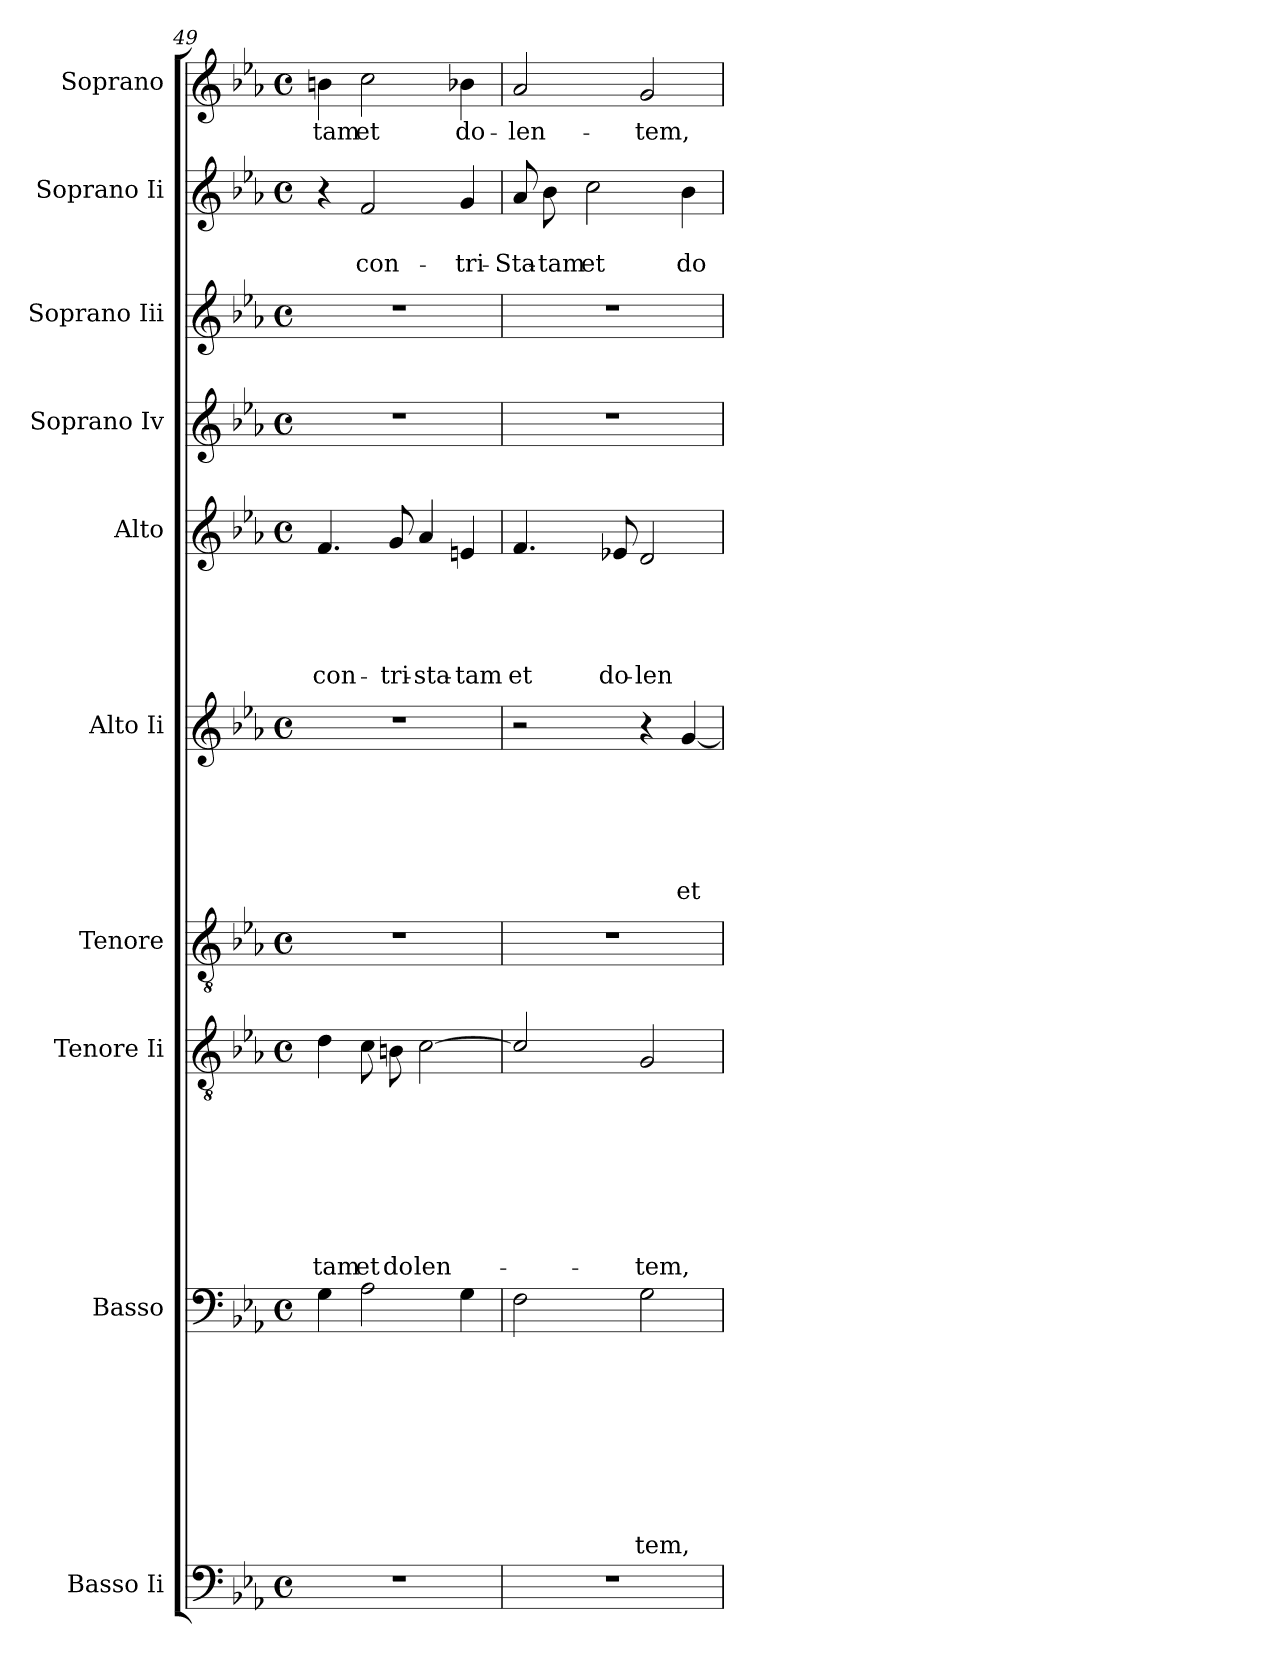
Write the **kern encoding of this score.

**kern	**kern	**text	**text	**text	**text	**text	**text	**text	**text	**text	**kern	**text	**text	**text	**text	**text	**text	**text	**text	**kern	**kern	**text	**text	**text	**text	**text	**text	**kern	**text	**text	**text	**text	**text	**kern	**kern	**kern	**text	**text	**kern	**text
*part10	*part9	*part9	*part9	*part9	*part9	*part9	*part9	*part9	*part9	*part9	*part8	*part8	*part8	*part8	*part8	*part8	*part8	*part8	*part8	*part7	*part6	*part6	*part6	*part6	*part6	*part6	*part6	*part5	*part5	*part5	*part5	*part5	*part5	*part4	*part3	*part2	*part2	*part2	*part1	*part1
*staff10	*staff9	*staff9	*staff9	*staff9	*staff9	*staff9	*staff9	*staff9	*staff9	*staff9	*staff8	*staff8	*staff8	*staff8	*staff8	*staff8	*staff8	*staff8	*staff8	*staff7	*staff6	*staff6	*staff6	*staff6	*staff6	*staff6	*staff6	*staff5	*staff5	*staff5	*staff5	*staff5	*staff5	*staff4	*staff3	*staff2	*staff2	*staff2	*staff1	*staff1
*I"Basso Ii	*I"Basso	*	*	*	*	*	*	*	*	*	*I"Tenore Ii	*	*	*	*	*	*	*	*	*I"Tenore	*I"Alto Ii	*	*	*	*	*	*	*I"Alto	*	*	*	*	*	*I"Soprano Iv	*I"Soprano Iii	*I"Soprano Ii	*	*	*I"Soprano	*
*clefF4	*clefF4	*	*	*	*	*	*	*	*	*	*clefGv2	*	*	*	*	*	*	*	*	*clefGv2	*clefG2	*	*	*	*	*	*	*clefG2	*	*	*	*	*	*clefG2	*clefG2	*clefG2	*	*	*clefG2	*
*k[b-e-a-]	*k[b-e-a-]	*	*	*	*	*	*	*	*	*	*k[b-e-a-]	*	*	*	*	*	*	*	*	*k[b-e-a-]	*k[b-e-a-]	*	*	*	*	*	*	*k[b-e-a-]	*	*	*	*	*	*k[b-e-a-]	*k[b-e-a-]	*k[b-e-a-]	*	*	*k[b-e-a-]	*
*E-:	*E-:	*	*	*	*	*	*	*	*	*	*E-:	*	*	*	*	*	*	*	*	*E-:	*E-:	*	*	*	*	*	*	*E-:	*	*	*	*	*	*E-:	*E-:	*E-:	*	*	*E-:	*
*M4/4	*M4/4	*	*	*	*	*	*	*	*	*	*M4/4	*	*	*	*	*	*	*	*	*M4/4	*M4/4	*	*	*	*	*	*	*M4/4	*	*	*	*	*	*M4/4	*M4/4	*M4/4	*	*	*M4/4	*
*met(c)	*met(c)	*	*	*	*	*	*	*	*	*	*met(c)	*	*	*	*	*	*	*	*	*met(c)	*met(c)	*	*	*	*	*	*	*met(c)	*	*	*	*	*	*met(c)	*met(c)	*met(c)	*	*	*met(c)	*
=49	=49	=49	=49	=49	=49	=49	=49	=49	=49	=49	=49	=49	=49	=49	=49	=49	=49	=49	=49	=49	=49	=49	=49	=49	=49	=49	=49	=49	=49	=49	=49	=49	=49	=49	=49	=49	=49	=49	=49	=49
!	!	!	!	!	!	!	!	!	!	!	!	!	!	!	!	!	!	!	!LO:LY:b	!	!	!	!	!	!	!	!	!	!	!	!	!	!LO:LY:b	!	!	!	!	!	!	!LO:LY:b
1r	4G\	.	.	.	.	.	.	.	.	.	4d\	.	.	.	.	.	.	.	-tam	1r	1r	.	.	.	.	.	.	4.f/	.	.	.	.	con-	1r	1r	4r	.	.	4bn\	-tam
!	!	!	!	!	!	!	!	!	!	!	!	!	!	!	!	!	!	!	!LO:LY:b	!	!	!	!	!	!	!	!	!	!	!	!	!	!	!	!	!	!	!LO:LY:b	!	!LO:LY:b
.	2A-\	.	.	.	.	.	.	.	.	.	8c\	.	.	.	.	.	.	.	et	.	.	.	.	.	.	.	.	.	.	.	.	.	.	.	.	2f/	.	con-	2cc\	et
!	!	!	!	!	!	!	!	!	!	!	!	!	!	!	!	!	!	!	!LO:LY:b	!	!	!	!	!	!	!	!	!	!	!	!	!	!LO:LY:b	!	!	!	!	!	!	!
.	.	.	.	.	.	.	.	.	.	.	8Bn\	.	.	.	.	.	.	.	do	.	.	.	.	.	.	.	.	8g/	.	.	.	.	-tri-	.	.	.	.	.	.	.
!	!	!	!	!	!	!	!	!	!	!	!	!	!	!	!	!	!	!	!LO:LY:b	!	!	!	!	!	!	!	!	!	!	!	!	!	!LO:LY:b	!	!	!	!	!	!	!
.	.	.	.	.	.	.	.	.	.	.	[>2c\	.	.	.	.	.	.	.	len-	.	.	.	.	.	.	.	.	4a-/	.	.	.	.	-sta-	.	.	.	.	.	.	.
!	!	!	!	!	!	!	!	!	!	!	!	!	!	!	!	!	!	!	!	!	!	!	!	!	!	!	!	!	!	!	!	!	!LO:LY:b:rj	!	!	!	!	!LO:LY:b	!	!LO:LY:b
.	4G\	.	.	.	.	.	.	.	.	.	.	.	.	.	.	.	.	.	.	.	.	.	.	.	.	.	.	4en/	.	.	.	.	-tam	.	.	4g/	.	-tri-	4b-X\	do-
=50	=50	=50	=50	=50	=50	=50	=50	=50	=50	=50	=50	=50	=50	=50	=50	=50	=50	=50	=50	=50	=50	=50	=50	=50	=50	=50	=50	=50	=50	=50	=50	=50	=50	=50	=50	=50	=50	=50	=50	=50
!	!	!	!	!	!	!	!	!	!	!	!	!	!	!	!	!	!	!	!	!	!	!	!	!	!	!	!	!	!	!	!	!	!LO:LY:b	!	!	!	!	!LO:LY:b	!	!LO:LY:b
1r	2F\	.	.	.	.	.	.	.	.	.	2c/]	.	.	.	.	.	.	.	.	1r	2r	.	.	.	.	.	.	4.f/	.	.	.	.	et	1r	1r	8a-/	.	-Sta-	2a-/	-len-
!	!	!	!	!	!	!	!	!	!	!	!	!	!	!	!	!	!	!	!	!	!	!	!	!	!	!	!	!	!	!	!	!	!	!	!	!	!	!LO:LY:b	!	!
.	.	.	.	.	.	.	.	.	.	.	.	.	.	.	.	.	.	.	.	.	.	.	.	.	.	.	.	.	.	.	.	.	.	.	.	8b-\	.	-tam	.	.
!	!	!	!	!	!	!	!	!	!	!	!	!	!	!	!	!	!	!	!	!	!	!	!	!	!	!	!	!	!	!	!	!	!	!	!	!	!	!LO:LY:b	!	!
.	.	.	.	.	.	.	.	.	.	.	.	.	.	.	.	.	.	.	.	.	.	.	.	.	.	.	.	.	.	.	.	.	.	.	.	2cc\	.	et	.	.
!	!	!	!	!	!	!	!	!	!	!	!	!	!	!	!	!	!	!	!	!	!	!	!	!	!	!	!	!	!	!	!	!	!LO:LY:b	!	!	!	!	!	!	!
.	.	.	.	.	.	.	.	.	.	.	.	.	.	.	.	.	.	.	.	.	.	.	.	.	.	.	.	8e-X/	.	.	.	.	do-	.	.	.	.	.	.	.
!	!	!	!	!	!	!	!	!	!	!LO:LY:b	!	!	!	!	!	!	!	!	!LO:LY:b	!	!	!	!	!	!	!	!	!	!	!	!	!	!LO:LY:b:rj	!	!	!	!	!	!	!LO:LY:b
.	2G\	.	.	.	.	.	.	.	.	-tem,	2G/	.	.	.	.	.	.	.	-tem,	.	4r	.	.	.	.	.	.	2d/	.	.	.	.	-len-	.	.	.	.	.	2g/	-tem,
!	!	!	!	!	!	!	!	!	!	!	!	!	!	!	!	!	!	!	!	!	!	!	!	!	!	!	!LO:LY:b	!	!	!	!	!	!	!	!	!	!	!LO:LY:b	!	!
.	.	.	.	.	.	.	.	.	.	.	.	.	.	.	.	.	.	.	.	.	[>4g/	.	.	.	.	.	et	.	.	.	.	.	.	.	.	4b-\	.	do-	.	.
=	=	=	=	=	=	=	=	=	=	=	=	=	=	=	=	=	=	=	=	=	=	=	=	=	=	=	=	=	=	=	=	=	=	=	=	=	=	=	=	=
*-	*-	*-	*-	*-	*-	*-	*-	*-	*-	*-	*-	*-	*-	*-	*-	*-	*-	*-	*-	*-	*-	*-	*-	*-	*-	*-	*-	*-	*-	*-	*-	*-	*-	*-	*-	*-	*-	*-	*-	*-
